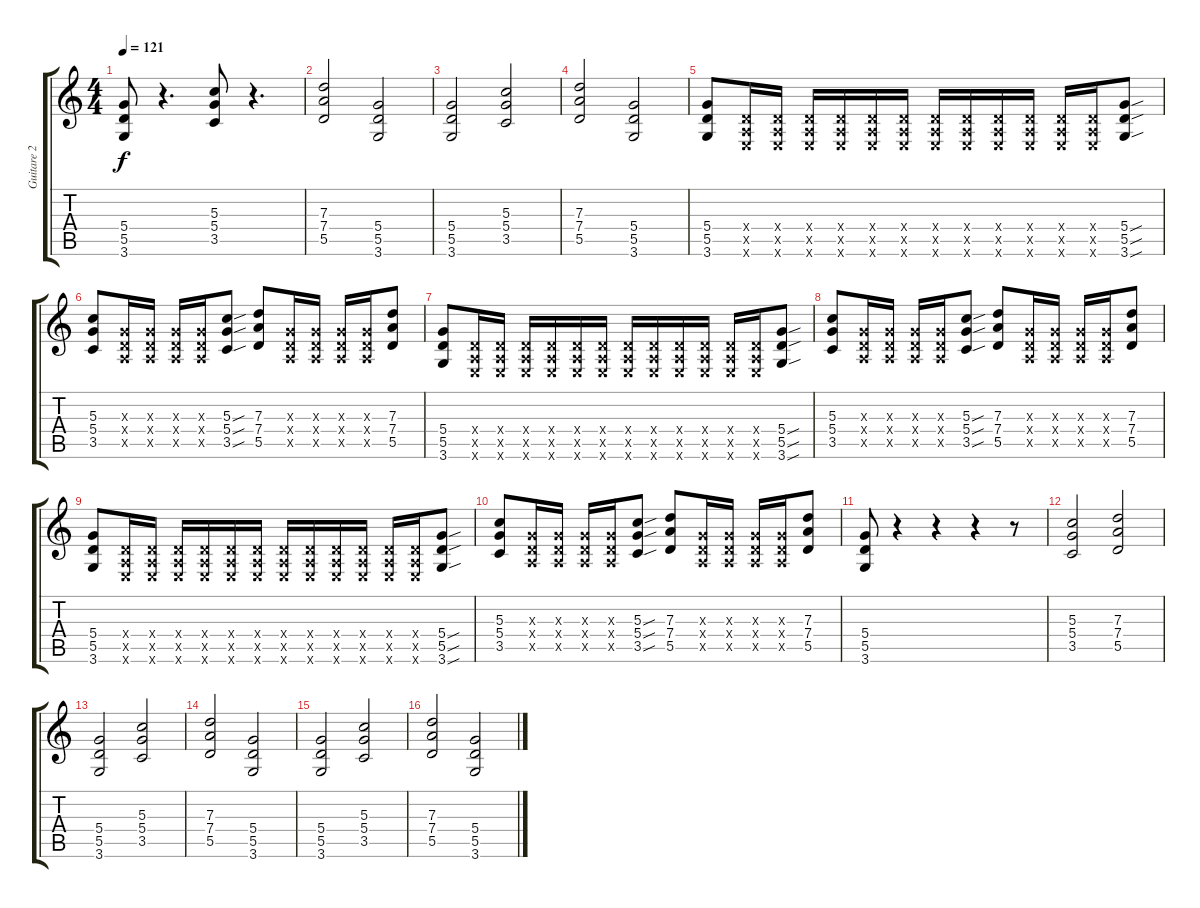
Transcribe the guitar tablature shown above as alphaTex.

\track ("Guitare 2" "Guitare 2") {instrument distortionguitar}
\staff {score tabs}
\tuning (E4 B3 G3 D3 A2 E2) {hide}
\ts (4 4)
\tempo 121
\clef g2
\ks c
(5.4 5.5 3.6).8{dy f} r.4{d} (5.3 5.4 3.5).8 r.4{d} |
(7.3 7.4 5.5).2 (5.4 5.5 3.6).2 |
(5.4 5.5 3.6).2 (5.3 5.4 3.5).2 |
(7.3 7.4 5.5).2 (5.4 5.5 3.6).2 |
(5.4 5.5 3.6).8 (0.4{x} 0.5{x} 0.6{x}).16 (0.4{x} 0.5{x} 0.6{x}).16 (0.4{x} 0.5{x} 0.6{x}).16 (0.4{x} 0.5{x} 0.6{x}).16 (0.4{x} 0.5{x} 0.6{x}).16 (0.4{x} 0.5{x} 0.6{x}).16 (0.4{x} 0.5{x} 0.6{x}).16 (0.4{x} 0.5{x} 0.6{x}).16 (0.4{x} 0.5{x} 0.6{x}).16 (0.4{x} 0.5{x} 0.6{x}).16 (0.4{x} 0.5{x} 0.6{x}).16 (0.4{x} 0.5{x} 0.6{x}).16 (5.4{sou} 5.5{sou} 3.6{sou}).8 |
(5.3 5.4 3.5).8 (0.3{x} 0.4{x} 0.5{x}).16 (0.3{x} 0.4{x} 0.5{x}).16 (0.3{x} 0.4{x} 0.5{x}).16 (0.3{x} 0.4{x} 0.5{x}).16 (5.3{sou} 5.4{sou} 3.5{sou}).8 (7.3 7.4 5.5).8 (0.3{x} 0.4{x} 0.5{x}).16 (0.3{x} 0.4{x} 0.5{x}).16 (0.3{x} 0.4{x} 0.5{x}).16 (0.3{x} 0.4{x} 0.5{x}).16 (7.3 7.4 5.5).8 |
(5.4 5.5 3.6).8 (0.4{x} 0.5{x} 0.6{x}).16 (0.4{x} 0.5{x} 0.6{x}).16 (0.4{x} 0.5{x} 0.6{x}).16 (0.4{x} 0.5{x} 0.6{x}).16 (0.4{x} 0.5{x} 0.6{x}).16 (0.4{x} 0.5{x} 0.6{x}).16 (0.4{x} 0.5{x} 0.6{x}).16 (0.4{x} 0.5{x} 0.6{x}).16 (0.4{x} 0.5{x} 0.6{x}).16 (0.4{x} 0.5{x} 0.6{x}).16 (0.4{x} 0.5{x} 0.6{x}).16 (0.4{x} 0.5{x} 0.6{x}).16 (5.4{sou} 5.5{sou} 3.6{sou}).8 |
(5.3 5.4 3.5).8 (0.3{x} 0.4{x} 0.5{x}).16 (0.3{x} 0.4{x} 0.5{x}).16 (0.3{x} 0.4{x} 0.5{x}).16 (0.3{x} 0.4{x} 0.5{x}).16 (5.3{sou} 5.4{sou} 3.5{sou}).8 (7.3 7.4 5.5).8 (0.3{x} 0.4{x} 0.5{x}).16 (0.3{x} 0.4{x} 0.5{x}).16 (0.3{x} 0.4{x} 0.5{x}).16 (0.3{x} 0.4{x} 0.5{x}).16 (7.3 7.4 5.5).8 |
(5.4 5.5 3.6).8 (0.4{x} 0.5{x} 0.6{x}).16 (0.4{x} 0.5{x} 0.6{x}).16 (0.4{x} 0.5{x} 0.6{x}).16 (0.4{x} 0.5{x} 0.6{x}).16 (0.4{x} 0.5{x} 0.6{x}).16 (0.4{x} 0.5{x} 0.6{x}).16 (0.4{x} 0.5{x} 0.6{x}).16 (0.4{x} 0.5{x} 0.6{x}).16 (0.4{x} 0.5{x} 0.6{x}).16 (0.4{x} 0.5{x} 0.6{x}).16 (0.4{x} 0.5{x} 0.6{x}).16 (0.4{x} 0.5{x} 0.6{x}).16 (5.4{sou} 5.5{sou} 3.6{sou}).8 |
(5.3 5.4 3.5).8 (0.3{x} 0.4{x} 0.5{x}).16 (0.3{x} 0.4{x} 0.5{x}).16 (0.3{x} 0.4{x} 0.5{x}).16 (0.3{x} 0.4{x} 0.5{x}).16 (5.3{sou} 5.4{sou} 3.5{sou}).8 (7.3 7.4 5.5).8 (0.3{x} 0.4{x} 0.5{x}).16 (0.3{x} 0.4{x} 0.5{x}).16 (0.3{x} 0.4{x} 0.5{x}).16 (0.3{x} 0.4{x} 0.5{x}).16 (7.3 7.4 5.5).8 |
(5.4 5.5 3.6).8 r.4 r.4 r.4 r.8 |
(5.3 5.4 3.5).2 (7.3 7.4 5.5).2 |
(5.4 5.5 3.6).2 (5.3 5.4 3.5).2 |
(7.3 7.4 5.5).2 (5.4 5.5 3.6).2 |
(5.4 5.5 3.6).2 (5.3 5.4 3.5).2 |
(7.3 7.4 5.5).2 (5.4 5.5 3.6).2
